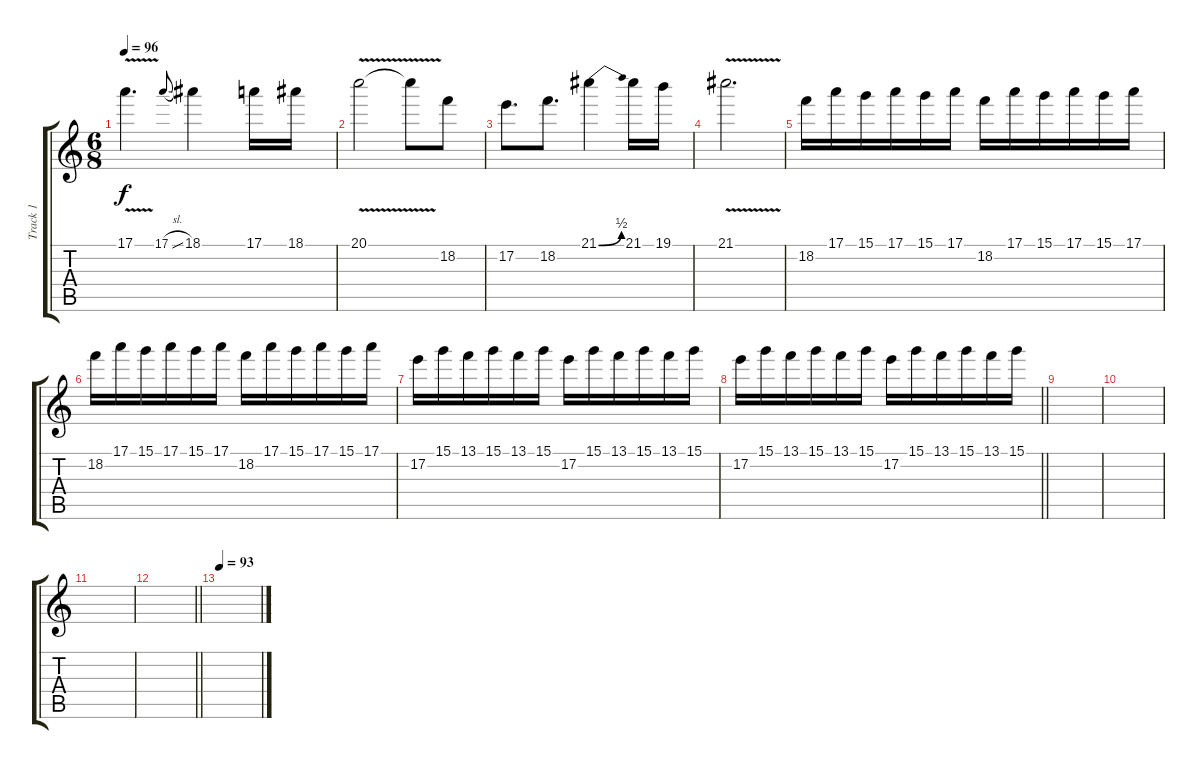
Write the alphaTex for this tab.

\track ("Track 1" "Track 1") {instrument distortionguitar}
\staff {score tabs}
\tuning (E4 B3 G3 D3 A2 D2) {hide}
\ts (6 8)
\tempo 96
\clef g2
\ks c
17.1{v}.4{d dy f} 17.1{sl}.8{gr onbeat} 18.1.4 17.1.16 18.1.16 |
20.1{v}.2 20.1{t}.8 18.2.8 |
17.2.8{d} 18.2.8{d} 21.1{be (bend 0 0 60 2)}.4 21.1.16 19.1.16 |
21.1{v}.2{d} |
18.2.16 17.1.16 15.1.16 17.1.16 15.1.16 17.1.16 18.2.16 17.1.16 15.1.16 17.1.16 15.1.16 17.1.16 |
18.2.16 17.1.16 15.1.16 17.1.16 15.1.16 17.1.16 18.2.16 17.1.16 15.1.16 17.1.16 15.1.16 17.1.16 |
17.2.16 15.1.16 13.1.16 15.1.16 13.1.16 15.1.16 17.2.16 15.1.16 13.1.16 15.1.16 13.1.16 15.1.16 |
\barLineRight lightlight
17.2.16 15.1.16 13.1.16 15.1.16 13.1.16 15.1.16 17.2.16 15.1.16 13.1.16 15.1.16 13.1.16 15.1.16 |
|
|
|
\barLineRight lightlight
|
\tempo 93
